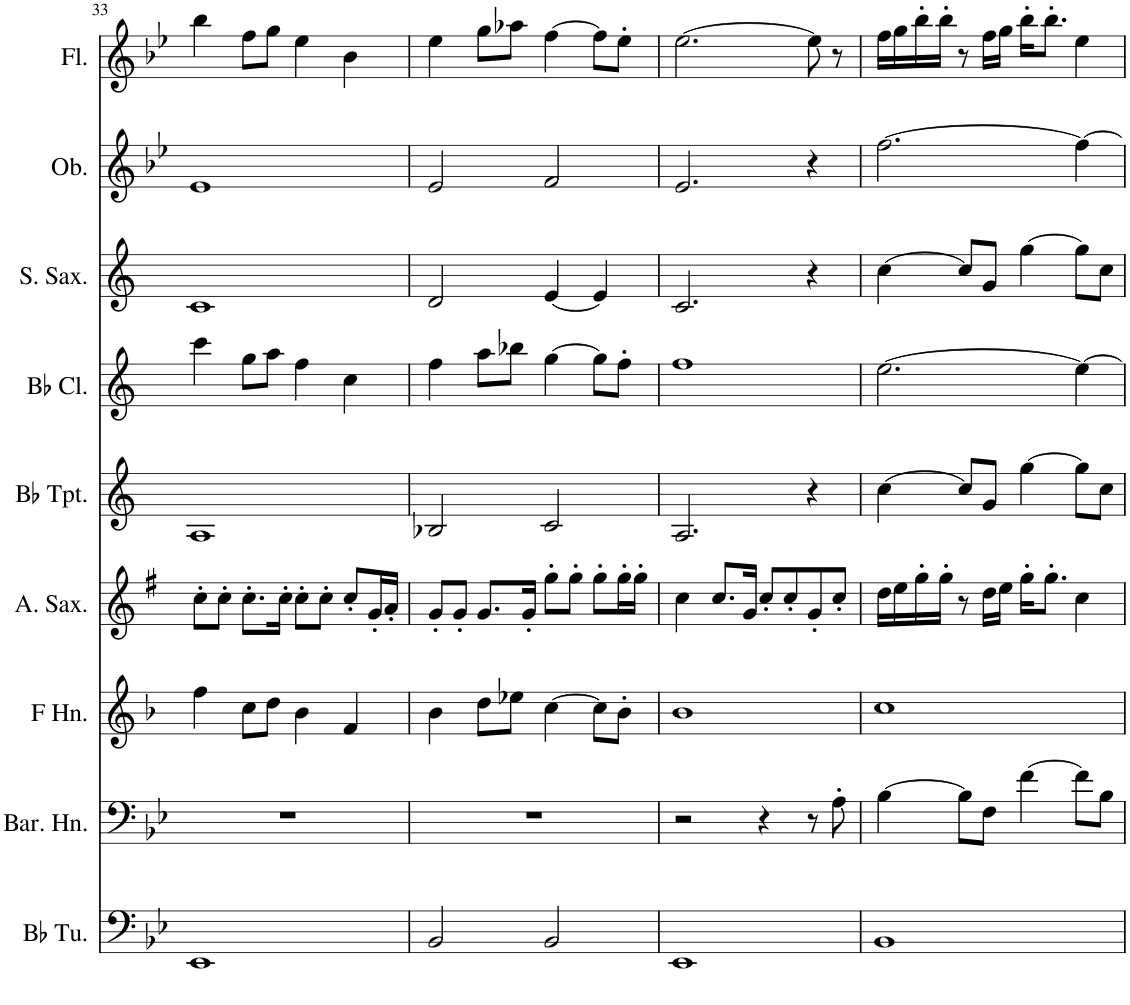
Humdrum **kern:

**kern	**kern	**kern	**kern	**kern	**kern	**kern	**kern	**kern
*part9	*part8	*part7	*part6	*part5	*part4	*part3	*part2	*part1
*staff9	*staff8	*staff7	*staff6	*staff5	*staff4	*staff3	*staff2	*staff1
*I"Bb Tuba	*I"Baritone Horn	*I"Horn in F	*I"Alto Saxophone	*I"Bb Trumpet	*I"Bb Clarinet	*I"Soprano Saxophone	*I"Oboe	*I"Flute
*I'Bb Tu.	*I'Bar. Hn.	*	*I'A. Sax.	*I'Bb Tpt.	*I'Bb Cl.	*I'S. Sax.	*I'Ob.	*I'Fl.
!!LO:PB:g=z
*clefF4	*clefF4	*clefG2	*clefG2	*clefG2	*clefG2	*clefG2	*clefG2	*clefG2
*	*Trd4c7	*Trd4c7	*Trd5c9	*Trd1c2	*Trd1c2	*Trd1c2	*	*
*k[b-e-]	*k[b-e-]	*k[b-]	*k[f#]	*k[]	*k[]	*k[]	*k[b-e-]	*k[b-e-]
*M4/4	*M4/4	*M4/4	*M4/4	*M4/4	*M4/4	*M4/4	*M4/4	*M4/4
=33	=33	=33	=33	=33	=33	=33	=33	=33
1EE-	1r	4ff\	8cc'\L	1A	4ccc\	1c	1e-	4bb-\
.	.	.	8cc'\J	.	.	.	.	.
.	.	8cc\L	8.cc'\L	.	8gg\L	.	.	8ff\L
.	.	8dd\J	.	.	8aa\J	.	.	8gg\J
.	.	.	16cc'\Jk	.	.	.	.	.
.	.	4b-\	8cc'\L	.	4ff\	.	.	4ee-\
.	.	.	8cc'\J	.	.	.	.	.
.	.	4f/	8cc'/L	.	4cc\	.	.	4b-\
.	.	.	16g'/L	.	.	.	.	.
.	.	.	16a'/JJ	.	.	.	.	.
=34	=34	=34	=34	=34	=34	=34	=34	=34
2BB-/	1r	4b-\	8g'/L	2B-X/	4ff\	2d/	2e-/	4ee-\
.	.	.	8g'/J	.	.	.	.	.
.	.	8dd\L	8.g/L	.	8aa\L	.	.	8gg\L
.	.	8ee-X\J	.	.	8bb-X\J	.	.	8aa-X\J
.	.	.	16g'/Jk	.	.	.	.	.
2BB-/	.	[4cc\	8gg'\L	2c/	[4gg\	[4e/	2f/	[4ff\
.	.	.	8gg'\J	.	.	.	.	.
.	.	8cc\L]	8gg'\L	.	8gg\L]	4e/]	.	8ff\L]
.	.	8b-'\J	16gg'\L	.	8ff'\J	.	.	8ee-'\J
.	.	.	16gg'\JJ	.	.	.	.	.
=35	=35	=35	=35	=35	=35	=35	=35	=35
1EE-	2r	1b-	4cc\	2.A/	1ff	2.c/	2.e-/	[2.ee-\
.	.	.	8.cc/L	.	.	.	.	.
.	.	.	16g/Jk	.	.	.	.	.
.	4r	.	8cc'/L	.	.	.	.	.
.	.	.	8cc'/	.	.	.	.	.
.	8r	.	8g'/	4r	.	4r	4r	8ee-\]
.	8A'\	.	8cc'/J	.	.	.	.	8r
=36	=36	=36	=36	=36	=36	=36	=36	=36
1BB-	[4B-\	1cc	16dd\LL	[4cc\	[2.ee\	[4cc\	[2.ff\	16ff\LL
.	.	.	16ee\	.	.	.	.	16gg\
.	.	.	16gg'\	.	.	.	.	16bb-'\
.	.	.	16gg'\JJ	.	.	.	.	16bb-'\JJ
.	8B-\L]	.	8r	8cc/L]	.	8cc/L]	.	8r
.	8F\J	.	16dd\LL	8g/J	.	8g/J	.	16ff\LL
.	.	.	16ee\JJ	.	.	.	.	16gg\JJ
.	[4f\	.	16gg'\KL	[4gg\	.	[4gg\	.	16bb-'\KL
.	.	.	8.gg'\J	.	.	.	.	8.bb-'\J
.	8f\L]	.	4cc\	8gg\L]	4ee\_	8gg\L]	4ff\_	4ee-\
.	8B-\J	.	.	8cc\J	.	8cc\J	.	.
=	=	=	=	=	=	=	=	=
*-	*-	*-	*-	*-	*-	*-	*-	*-
